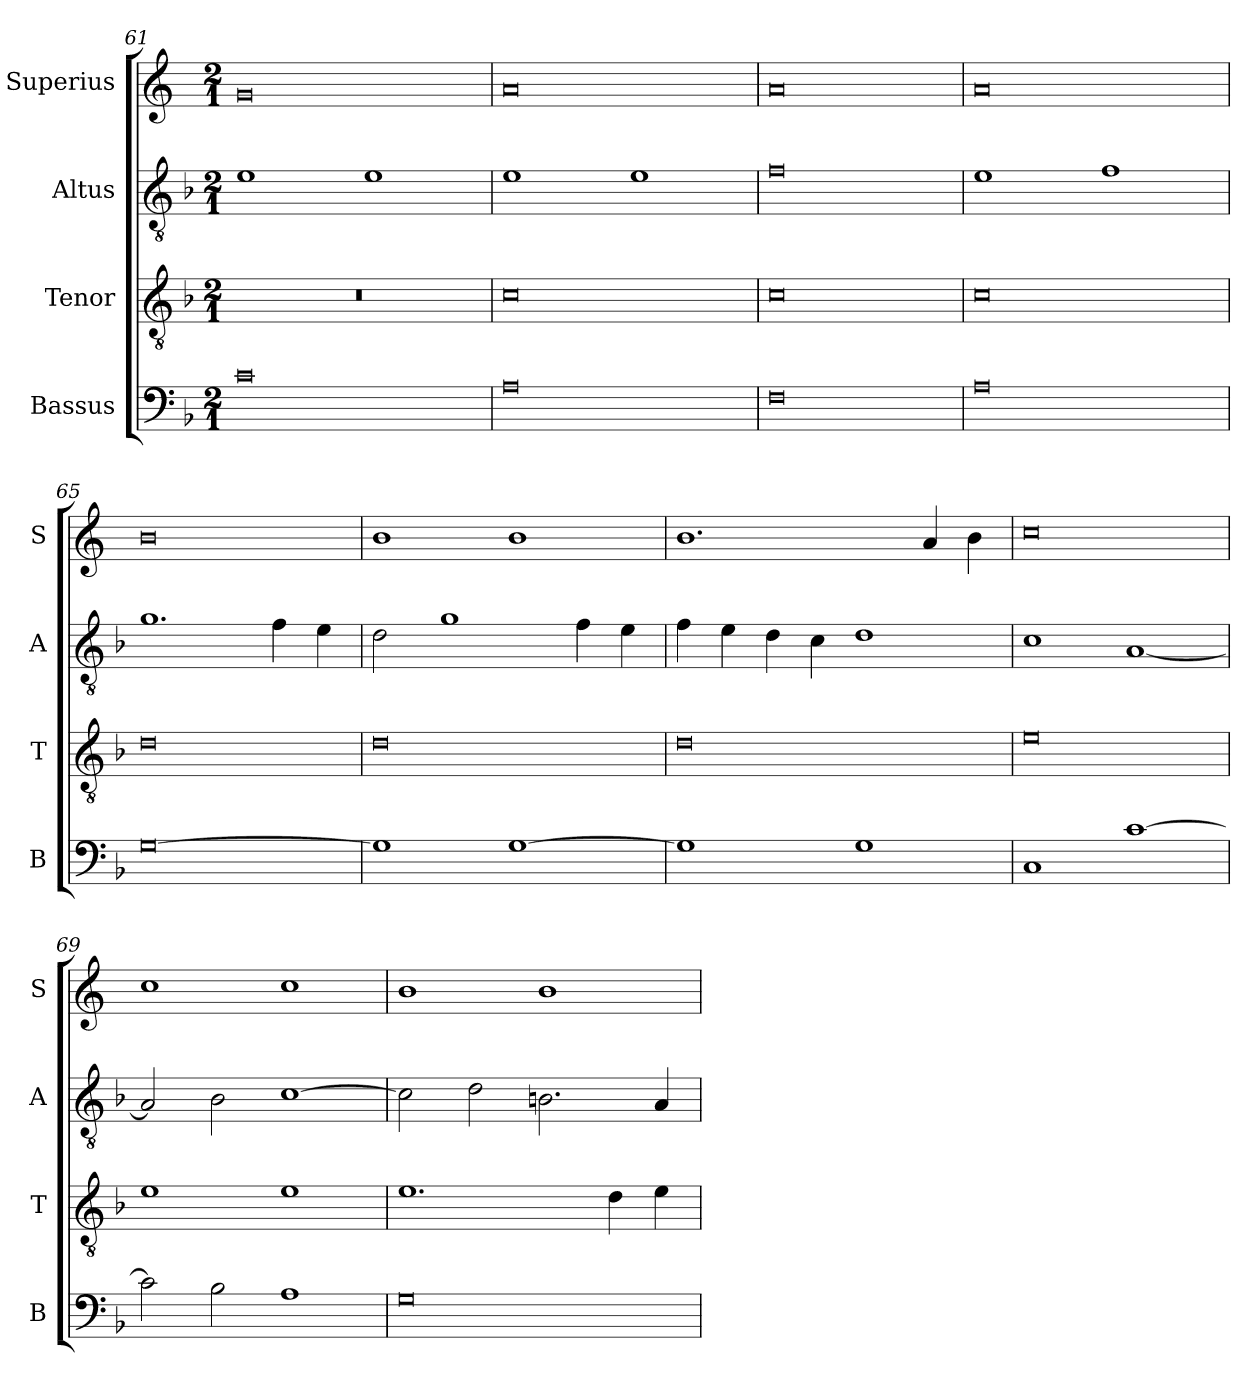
**kern	**kern	**kern	**kern
*part4	*part3	*part2	*part1
*staff4	*staff3	*staff2	*staff1
*I"Bassus	*I"Tenor	*I"Altus	*I"Superius
*I'B	*I'T	*I'A	*I'S
*clefF4	*clefGv2	*clefGv2	*clefG2
*k[b-]	*k[b-]	*k[b-]	*k[]
*M2/1	*M2/1	*M2/1	*M2/1
=61	=61	=61	=61
0c	0r	1e	0g
.	.	1e	.
=62	=62	=62	=62
0A	0c	1e	0a
.	.	1e	.
=63	=63	=63	=63
0F	0c	0f	0a
=64	=64	=64	=64
0A	0c	1e	0a
.	.	1f	.
=65	=65	=65	=65
[0G	0d	1.g	0b
.	.	4f\	.
.	.	4e\	.
=66	=66	=66	=66
1G]	0d	2d\	1b
.	.	1g	.
[1G	.	.	1b
.	.	4f\	.
.	.	4e\	.
=67	=67	=67	=67
1G]	0d	4f\	1.b
.	.	4e\	.
.	.	4d\	.
.	.	4c\	.
1G	.	1d	.
.	.	.	4a/
.	.	.	4b\
=68	=68	=68	=68
1C	0e	1c	0cc
[1c	.	[1A	.
=69	=69	=69	=69
2c\]	1e	2A/]	1cc
2B-\	.	2B-\	.
1A	1e	[1c	1cc
=70	=70	=70	=70
0G	1.e	2c\]	1b
.	.	2d\	.
.	.	2.Bn\	1b
.	4d\	.	.
.	4e\	4A/	.
=	=	=	=
*-	*-	*-	*-
